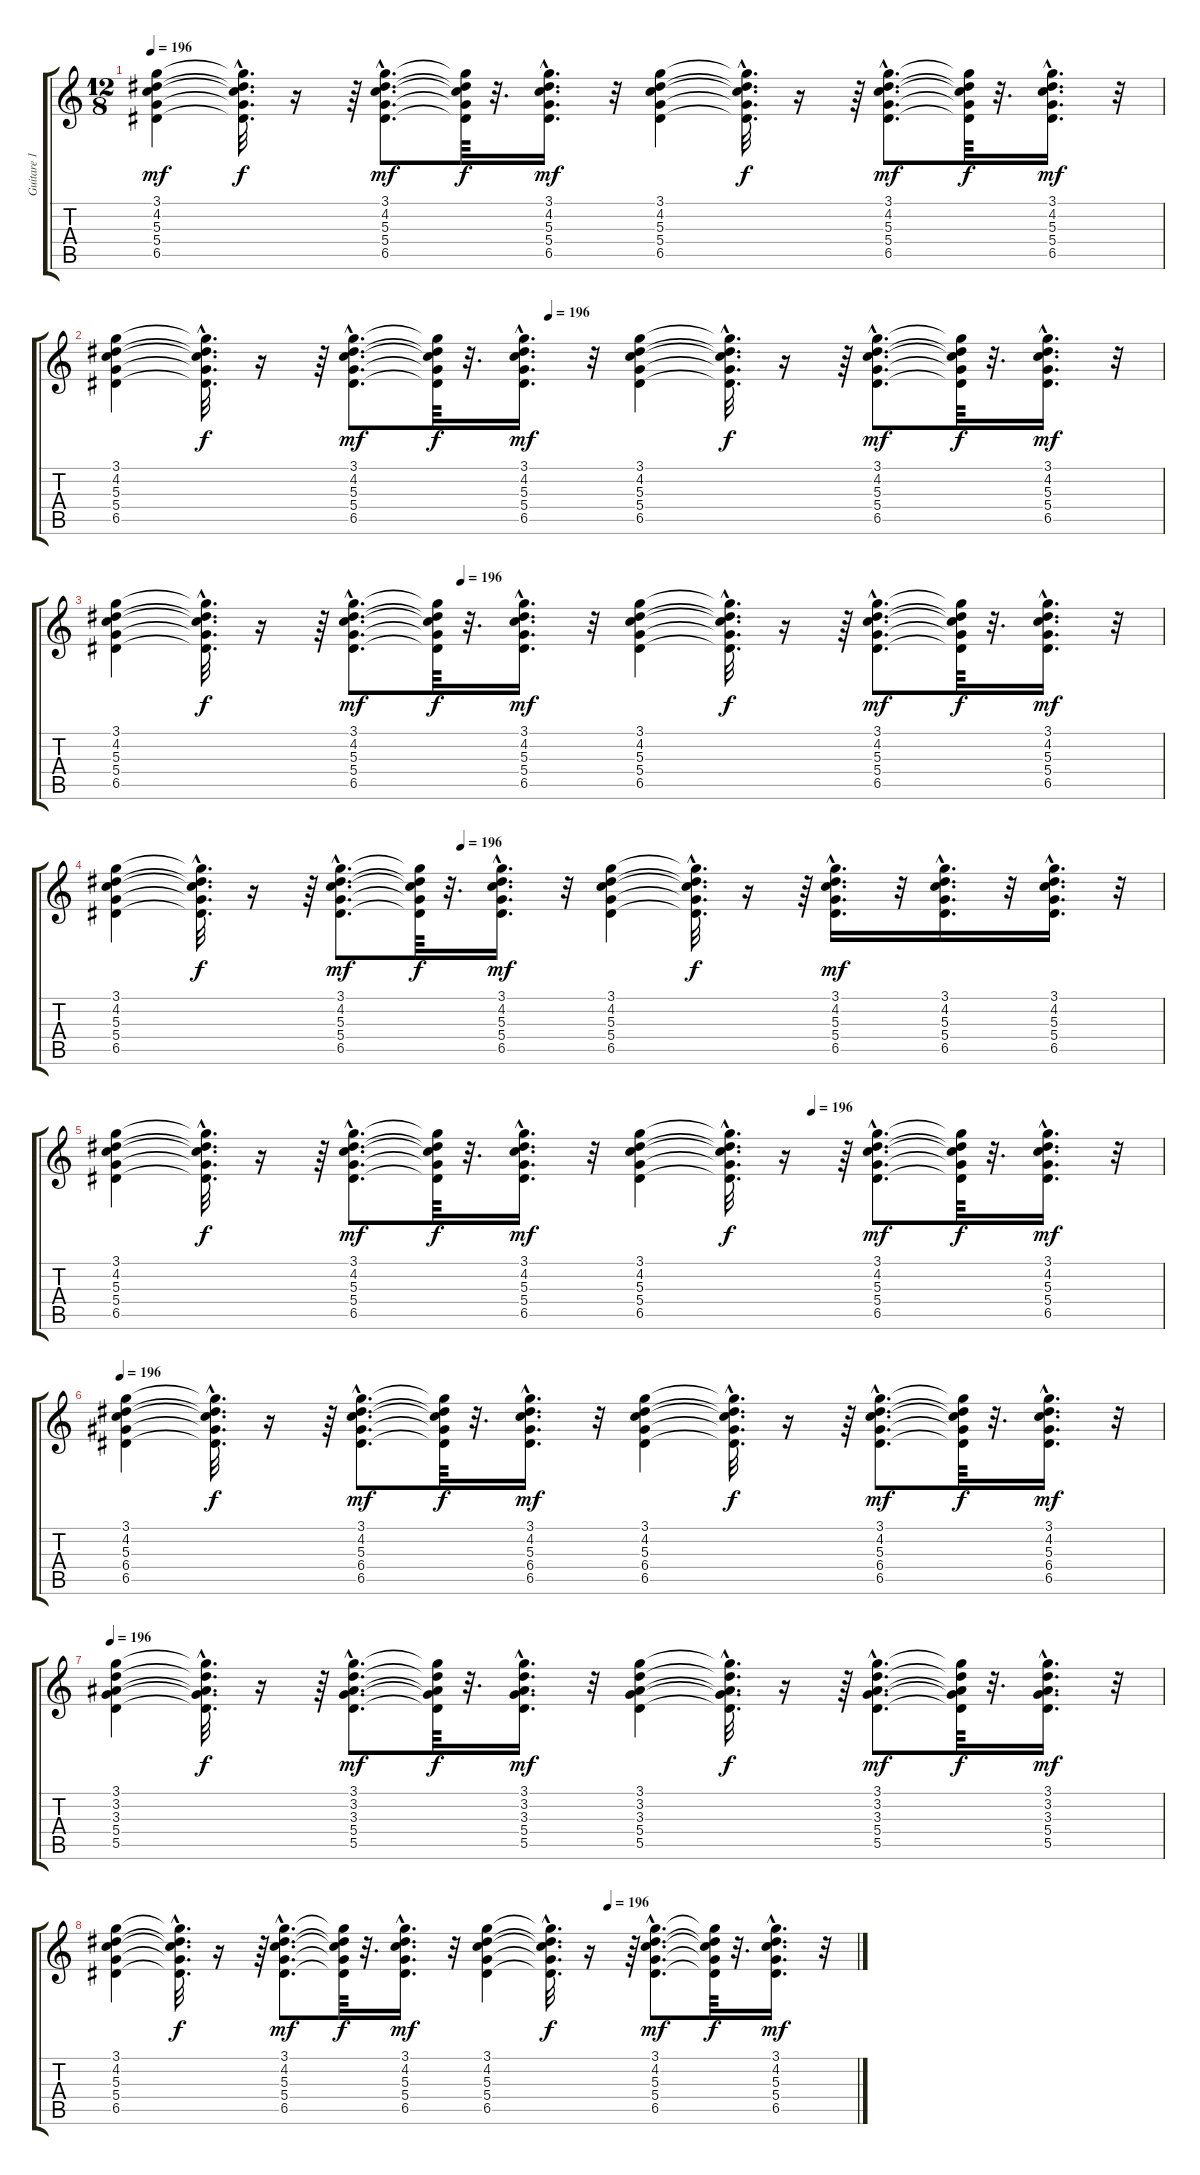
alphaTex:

\track ("Guitare 1" "Guitare 1") {instrument acousticguitarnylon}
\staff {score tabs}
\tuning (E4 B3 G3 D3 A2 E2) {hide}
\ts (12 8)
\tempo 196
\clef g2
\ks c
(3.1 4.2 5.3 5.4 6.5).4{dy mf} (3.1{hac t} 4.2{hac t} 5.3{hac t} 5.4{hac t} 6.5{hac t}).32{d dy f} r.16 r.64 (3.1{hac} 4.2{hac} 5.3{hac} 5.4{hac} 6.5{hac}).8{d dy mf} (3.1{t} 4.2{t} 5.3{t} 5.4{t} 6.5{t}).64{dy f} r.32{d} (3.1{hac} 4.2{hac} 5.3{hac} 5.4{hac} 6.5{hac}).16{d dy mf} r.32 (3.1 4.2 5.3 5.4 6.5).4 (3.1{hac t} 4.2{hac t} 5.3{hac t} 5.4{hac t} 6.5{hac t}).32{d dy f} r.16 r.64 (3.1{hac} 4.2{hac} 5.3{hac} 5.4{hac} 6.5{hac}).8{d dy mf} (3.1{t} 4.2{t} 5.3{t} 5.4{t} 6.5{t}).64{dy f} r.32{d} (3.1{hac} 4.2{hac} 5.3{hac} 5.4{hac} 6.5{hac}).16{d dy mf} r.32 |
\tempo (196 0.4166666666666667)
(3.1 4.2 5.3 5.4 6.5).4 (3.1{hac t} 4.2{hac t} 5.3{hac t} 5.4{hac t} 6.5{hac t}).32{d dy f} r.16 r.64 (3.1{hac} 4.2{hac} 5.3{hac} 5.4{hac} 6.5{hac}).8{d dy mf} (3.1{t} 4.2{t} 5.3{t} 5.4{t} 6.5{t}).64{dy f} r.32{d} (3.1{hac} 4.2{hac} 5.3{hac} 5.4{hac} 6.5{hac}).16{d dy mf} r.32 (3.1 4.2 5.3 5.4 6.5).4 (3.1{hac t} 4.2{hac t} 5.3{hac t} 5.4{hac t} 6.5{hac t}).32{d dy f} r.16 r.64 (3.1{hac} 4.2{hac} 5.3{hac} 5.4{hac} 6.5{hac}).8{d dy mf} (3.1{t} 4.2{t} 5.3{t} 5.4{t} 6.5{t}).64{dy f} r.32{d} (3.1{hac} 4.2{hac} 5.3{hac} 5.4{hac} 6.5{hac}).16{d dy mf} r.32 |
\tempo (196 0.3333333333333333)
(3.1 4.2 5.3 5.4 6.5).4 (3.1{hac t} 4.2{hac t} 5.3{hac t} 5.4{hac t} 6.5{hac t}).32{d dy f} r.16 r.64 (3.1{hac} 4.2{hac} 5.3{hac} 5.4{hac} 6.5{hac}).8{d dy mf} (3.1{t} 4.2{t} 5.3{t} 5.4{t} 6.5{t}).64{dy f} r.32{d} (3.1{hac} 4.2{hac} 5.3{hac} 5.4{hac} 6.5{hac}).16{d dy mf} r.32 (3.1 4.2 5.3 5.4 6.5).4 (3.1{hac t} 4.2{hac t} 5.3{hac t} 5.4{hac t} 6.5{hac t}).32{d dy f} r.16 r.64 (3.1{hac} 4.2{hac} 5.3{hac} 5.4{hac} 6.5{hac}).8{d dy mf} (3.1{t} 4.2{t} 5.3{t} 5.4{t} 6.5{t}).64{dy f} r.32{d} (3.1{hac} 4.2{hac} 5.3{hac} 5.4{hac} 6.5{hac}).16{d dy mf} r.32 |
\tempo (196 0.3333333333333333)
(3.1 4.2 5.3 5.4 6.5).4 (3.1{hac t} 4.2{hac t} 5.3{hac t} 5.4{hac t} 6.5{hac t}).32{d dy f} r.16 r.64 (3.1{hac} 4.2{hac} 5.3{hac} 5.4{hac} 6.5{hac}).8{d dy mf} (3.1{t} 4.2{t} 5.3{t} 5.4{t} 6.5{t}).64{dy f} r.32{d} (3.1{hac} 4.2{hac} 5.3{hac} 5.4{hac} 6.5{hac}).16{d dy mf} r.32 (3.1 4.2 5.3 5.4 6.5).4 (3.1{hac t} 4.2{hac t} 5.3{hac t} 5.4{hac t} 6.5{hac t}).32{d dy f} r.16 r.64 (3.1{hac} 4.2{hac} 5.3{hac} 5.4{hac} 6.5{hac}).16{d dy mf} r.32 (3.1{hac} 4.2{hac} 5.3{hac} 5.4{hac} 6.5{hac}).16{d} r.32 (3.1{hac} 4.2{hac} 5.3{hac} 5.4{hac} 6.5{hac}).16{d} r.32 |
\tempo (196 0.6666666666666666)
(3.1 4.2 5.3 5.4 6.5).4 (3.1{hac t} 4.2{hac t} 5.3{hac t} 5.4{hac t} 6.5{hac t}).32{d dy f} r.16 r.64 (3.1{hac} 4.2{hac} 5.3{hac} 5.4{hac} 6.5{hac}).8{d dy mf} (3.1{t} 4.2{t} 5.3{t} 5.4{t} 6.5{t}).64{dy f} r.32{d} (3.1{hac} 4.2{hac} 5.3{hac} 5.4{hac} 6.5{hac}).16{d dy mf} r.32 (3.1 4.2 5.3 5.4 6.5).4 (3.1{hac t} 4.2{hac t} 5.3{hac t} 5.4{hac t} 6.5{hac t}).32{d dy f} r.16 r.64 (3.1{hac} 4.2{hac} 5.3{hac} 5.4{hac} 6.5{hac}).8{d dy mf} (3.1{t} 4.2{t} 5.3{t} 5.4{t} 6.5{t}).64{dy f} r.32{d} (3.1{hac} 4.2{hac} 5.3{hac} 5.4{hac} 6.5{hac}).16{d dy mf} r.32 |
\tempo 196
(3.1 4.2 5.3 6.4 6.5).4 (3.1{hac t} 4.2{hac t} 5.3{hac t} 6.4{hac t} 6.5{hac t}).32{d dy f} r.16 r.64 (3.1{hac} 4.2{hac} 5.3{hac} 6.4{hac} 6.5{hac}).8{d dy mf} (3.1{t} 4.2{t} 5.3{t} 6.4{t} 6.5{t}).64{dy f} r.32{d} (3.1{hac} 4.2{hac} 5.3{hac} 6.4{hac} 6.5{hac}).16{d dy mf} r.32 (3.1 4.2 5.3 6.4 6.5).4 (3.1{hac t} 4.2{hac t} 5.3{hac t} 6.4{hac t} 6.5{hac t}).32{d dy f} r.16 r.64 (3.1{hac} 4.2{hac} 5.3{hac} 6.4{hac} 6.5{hac}).8{d dy mf} (3.1{t} 4.2{t} 5.3{t} 6.4{t} 6.5{t}).64{dy f} r.32{d} (3.1{hac} 4.2{hac} 5.3{hac} 6.4{hac} 6.5{hac}).16{d dy mf} r.32 |
\tempo 196
(3.1 3.2 3.3 5.4 5.5).4 (3.1{hac t} 3.2{hac t} 3.3{hac t} 5.4{hac t} 5.5{hac t}).32{d dy f} r.16 r.64 (3.1{hac} 3.2{hac} 3.3{hac} 5.4{hac} 5.5{hac}).8{d dy mf} (3.1{t} 3.2{t} 3.3{t} 5.4{t} 5.5{t}).64{dy f} r.32{d} (3.1{hac} 3.2{hac} 3.3{hac} 5.4{hac} 5.5{hac}).16{d dy mf} r.32 (3.1 3.2 3.3 5.4 5.5).4 (3.1{hac t} 3.2{hac t} 3.3{hac t} 5.4{hac t} 5.5{hac t}).32{d dy f} r.16 r.64 (3.1{hac} 3.2{hac} 3.3{hac} 5.4{hac} 5.5{hac}).8{d dy mf} (3.1{t} 3.2{t} 3.3{t} 5.4{t} 5.5{t}).64{dy f} r.32{d} (3.1{hac} 3.2{hac} 3.3{hac} 5.4{hac} 5.5{hac}).16{d dy mf} r.32 |
\tempo (196 0.6666666666666666)
(3.1 4.2 5.3 5.4 6.5).4 (3.1{hac t} 4.2{hac t} 5.3{hac t} 5.4{hac t} 6.5{hac t}).32{d dy f} r.16 r.64 (3.1{hac} 4.2{hac} 5.3{hac} 5.4{hac} 6.5{hac}).8{d dy mf} (3.1{t} 4.2{t} 5.3{t} 5.4{t} 6.5{t}).64{dy f} r.32{d} (3.1{hac} 4.2{hac} 5.3{hac} 5.4{hac} 6.5{hac}).16{d dy mf} r.32 (3.1 4.2 5.3 5.4 6.5).4 (3.1{hac t} 4.2{hac t} 5.3{hac t} 5.4{hac t} 6.5{hac t}).32{d dy f} r.16 r.64 (3.1{hac} 4.2{hac} 5.3{hac} 5.4{hac} 6.5{hac}).8{d dy mf} (3.1{t} 4.2{t} 5.3{t} 5.4{t} 6.5{t}).64{dy f} r.32{d} (3.1{hac} 4.2{hac} 5.3{hac} 5.4{hac} 6.5{hac}).16{d dy mf} r.32
